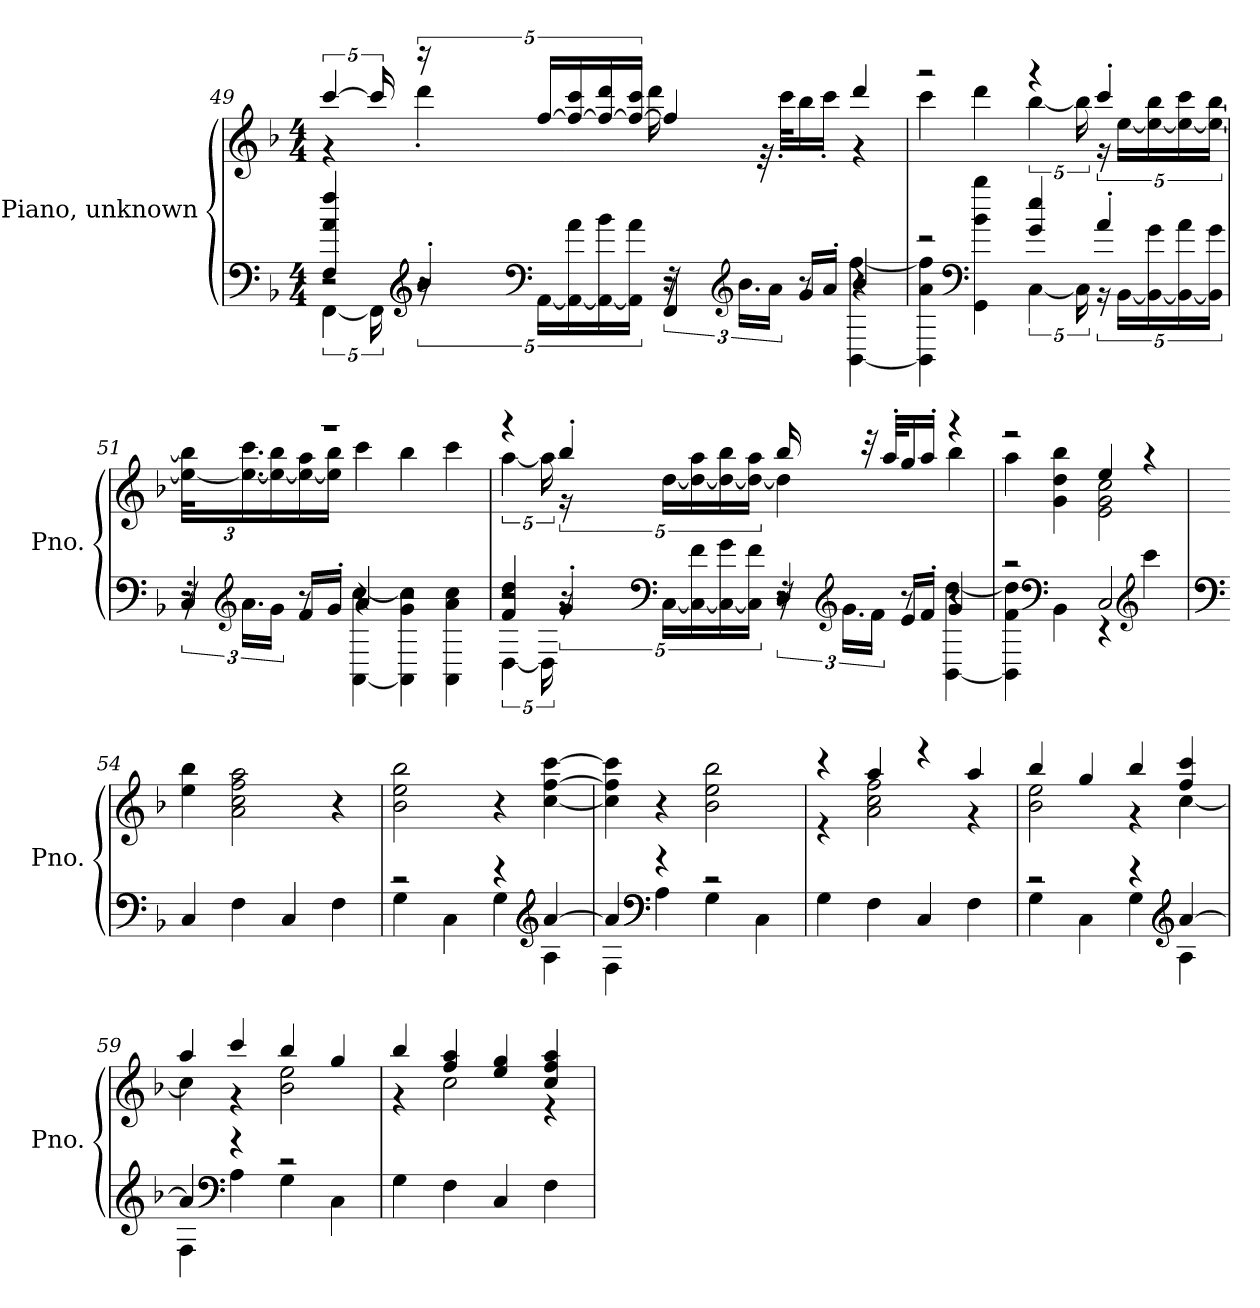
**kern	**kern
*part1	*part1
*staff2	*staff1
*I"Piano, unknown	*
*I'Pno.	*
*clefF4	*clefG2
*k[b-]	*k[b-]
*M4/4	*M4/4
=49	=49
*^	*^
*	*^	*	*
4F/ 4a/ 4ff/	[5FF\	2r	[5ccc/	4r
.	20FF\]	.	20ccc/]	.
*clefG2	*	*	*	*
4b-'/	20r	.	20r	4ddd'\
*clefF4	*	*	*	*
.	[20AA\LL	.	[20ff/LL	.
.	20AA\_ 20a\	.	20ff/_ 20ccc/	.
.	20AA\_ 20b-\	.	20ff/_ 20ddd/	.
.	20AA\] 20a\JJ	.	20ff/_ 20ccc/JJ	.
8r	48r	4FF/	4ff/]	16ddd\
*clefG2	*	*	*	*
.	24.b-\LL	.	.	.
.	.	.	.	32r
.	24a\JJ	.	.	.
.	.	.	.	32ccc'\KLL
16g/LL	8r	.	.	16bb-\
16a'/JJ	.	.	.	16ccc'\JJ
4b-/	[4BB-\ [4ff\	4r	4ddd/	4r
*	*v	*v	*	*
!!LO:PB:g=z	!!
=50	=50	=50	=50
2r	4BB-\] 4a\ 4ff\]	2r	4ccc\
*clefF4	*	*	*
.	4GG\ 4b-\ 4bb-\	.	4ddd\
4g/ 4ee/	[5C\	4r	[5bb-\
.	20C\]	.	20bb-\]
4a'/	20r	4ccc'/	20r
.	[20BB-\LL	.	[20ee\LL
.	20BB-\_ 20g\	.	20ee\_ 20bb-\
.	20BB-\_ 20a\	.	20ee\_ 20ccc\
.	20BB-\] 20g\JJ	.	20ee\_ [20bb-\JJ
=51	=51	=51	=51
*	*^	*	*
*	*	*	*	*Xbrackettup
8r	48r	4C/	1r	48ee\_ 48bb-\]KLL
*clefG2	*	*	*	*
.	24.a\LL	.	.	24.ee\_ 24.ccc\
.	24g\JJ	.	.	24ee\_ 24bb-\
16f/LL	8r	.	.	16ee\_ 16aa\
16g'/JJ	.	.	.	16ee\] 16bb-\JJ
4a/	[4AA\ [4cc\	4r	.	4ccc\
2r	4AA\] 4g\ 4cc\]	2r	.	4bb-\
.	4AA\ 4a\ 4cc\	.	.	4ccc\
!!LO:LB:g=z	!!
=52	=52	=52	=52	=52
*	*	*	*	*brackettup
4f/ 4dd/	[5D\	2r	4r	[5aa\
.	20D\]	.	.	20aa\]
4g'/	20r	.	4bb-'/	20r
*clefF4	*	*	*	*
.	[20C\LL	.	.	[20dd\LL
.	20C\_ 20f\	.	.	20dd\_ 20aa\
.	20C\_ 20g\	.	.	20dd\_ 20bb-\
.	20C\] 20f\JJ	.	.	20dd\_ 20aa\JJ
8r	48r	4D/	16bb-/	4dd\]
*clefG2	*	*	*	*
.	24.g\LL	.	.	.
.	.	.	32r	.
.	24f\JJ	.	.	.
.	.	.	32aa'/KLL	.
16e/LL	8r	.	16gg/	.
16f'/JJ	.	.	16aa'/JJ	.
4g/	[4BB-\ [4dd\	4r	4r	4bb-\
*	*v	*v	*	*
=53	=53	=53	=53
2r	4BB-\] 4f\ 4dd\]	2r	4aa\
*clefF4	*	*	*
.	4BB-\	.	4g\ 4dd\ 4bb-\
2C/	4r	4ee/	2e\ 2g\ 2cc\
*clefG2	*	*	*
.	4ccc\	4r	.
*v	*v	*	*
*	*v	*v
=54	=54
*clefF4	*
4C/	4ee\ 4bb-\
4F\	2a\ 2cc\ 2ff\ 2aa\
4C/	.
4F\	4r
=55	=55
*^	*
2r	4G\	2b-\ 2ee\ 2bb-\
.	4C\	.
4r	4G\	4r
*clefG2	*	*
[4a/	4A\	[4cc\ [4ff\ [4ccc\
!!LO:LB:g=z
=56	=56	=56
4a/]	4F\	4cc\] 4ff\] 4ccc\]
*clefF4	*	*
4r	4A\	4r
2r	4G\	2b-\ 2ee\ 2bb-\
.	4C\	.
*v	*v	*
=57	=57
*	*^
4G\	4r	4r
4F\	4aa/	2a\ 2cc\ 2ff\
4C/	4r	.
4F\	4aa/	4r
=58	=58	=58
*^	*	*
2r	4G\	4bb-/	2b-\ 2ee\
.	4C\	4gg/	.
4r	4G\	4bb-/	4r
*clefG2	*	*	*
[4a/	4A\	4ff/ 4ccc/	[4cc\
=59	=59	=59	=59
4a/]	4F\	4aa/	4cc\]
*clefF4	*	*	*
4r	4A\	4ccc/	4r
2r	4G\	4bb-/	2b-\ 2ee\
.	4C\	4gg/	.
*v	*v	*	*
=60	=60	=60
4G\	4bb-/	4r
4F\	4ff/ 4aa/	2cc\
4C/	4ee/ 4gg/	.
4F\	4cc/ 4ff/ 4aa/	4r
*	*v	*v
=	=
*-	*-
